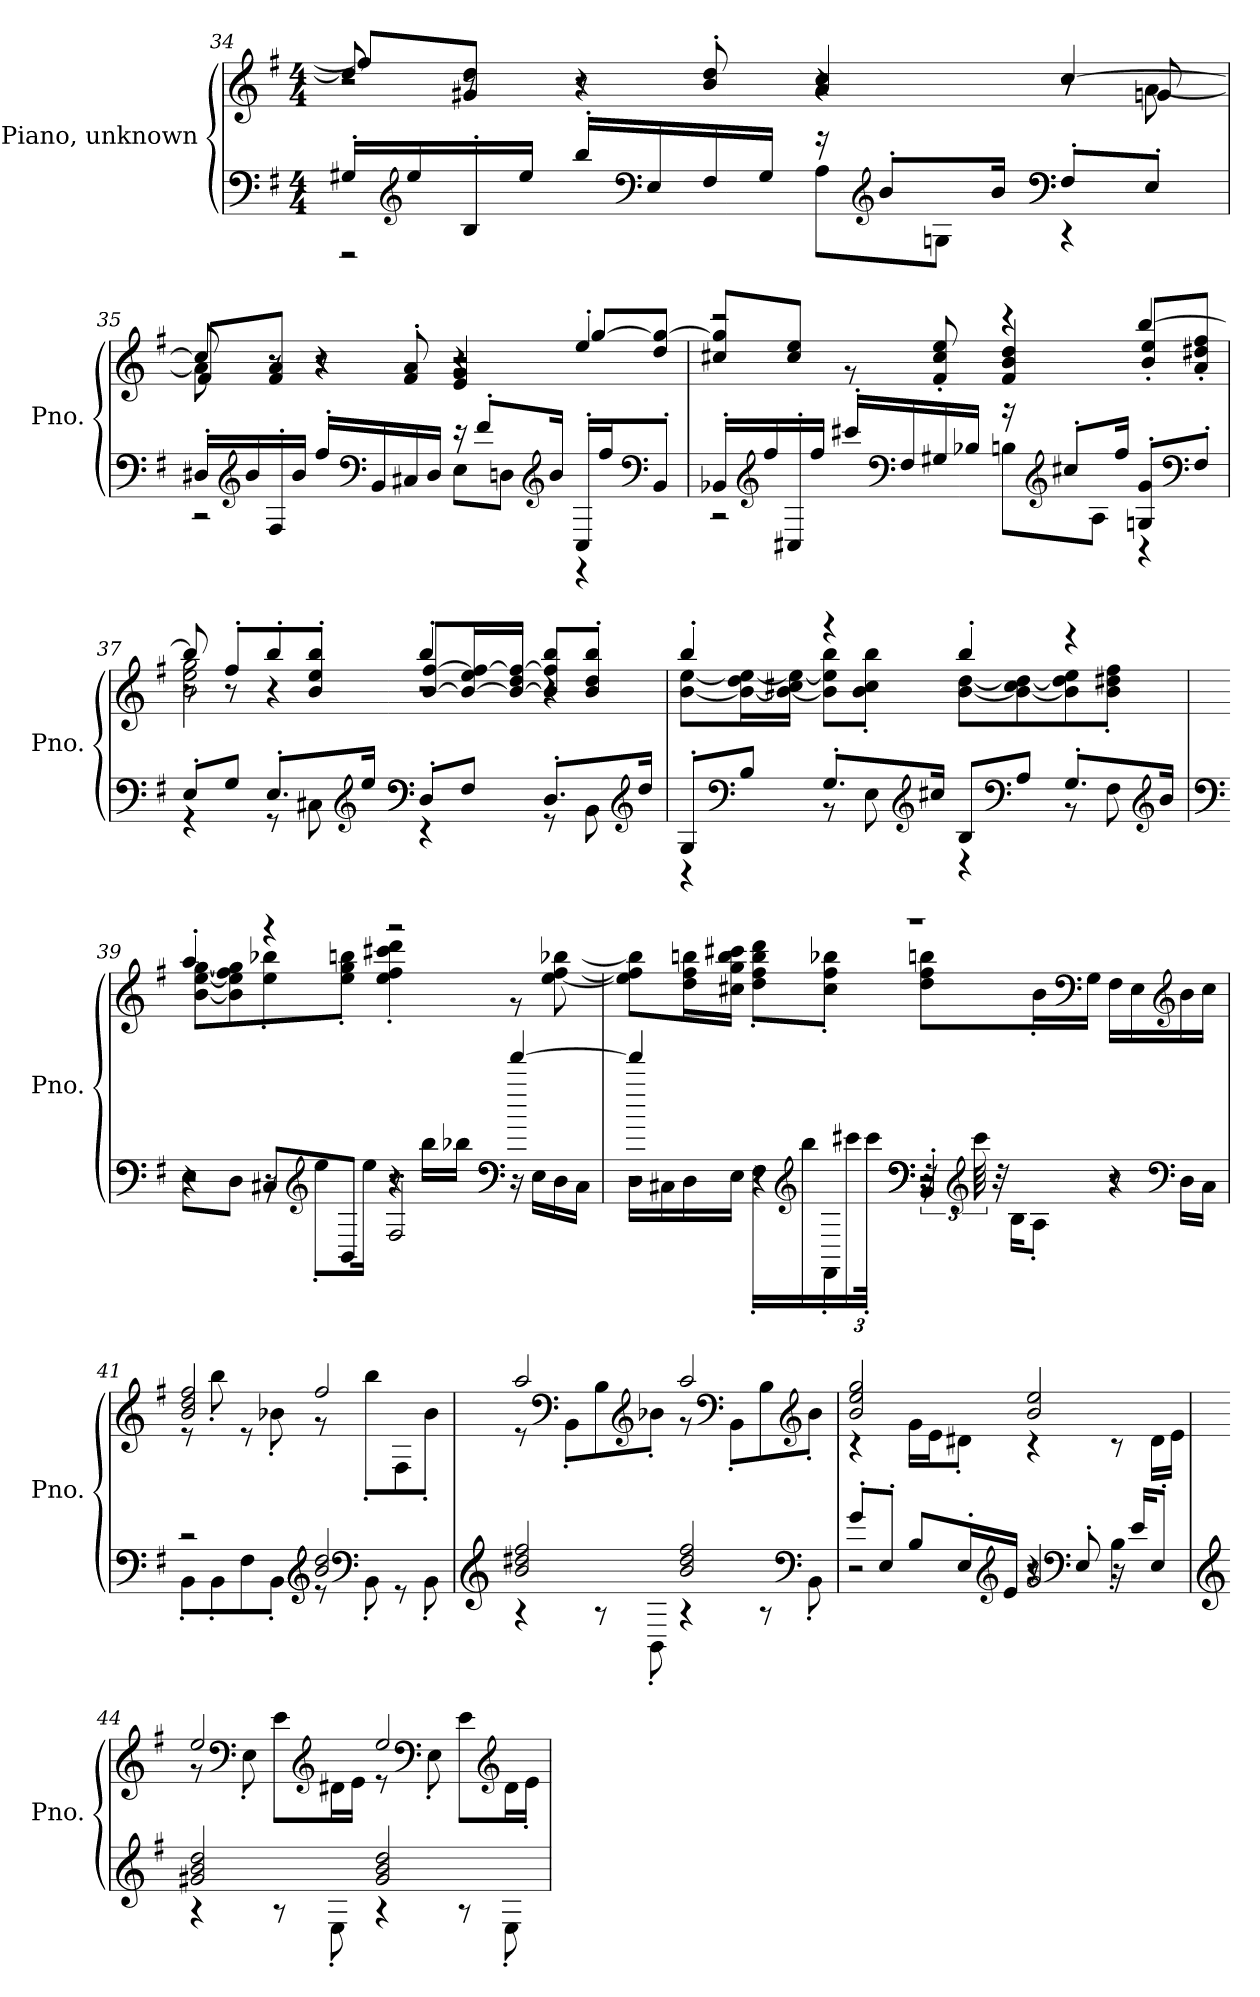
**kern	**kern
*part1	*part1
*staff2	*staff1
*I"Piano, unknown	*
*I'Pno.	*
*clefF4	*clefG2
*k[f#]	*k[f#]
*M4/4	*M4/4
=34	=34
*^	*^
*	*	*	*^
16G#X'/LL	2r	8dd/]	2r	8ff/L]
*clefG2	*	*	*	*
16ee/	.	.	.	.
16B'/	.	8r	.	8g#X/ 8dd/J
16ee/JJ	.	.	.	.
16bb'/LL	.	4r	.	8r
*clefF4	*	*	*	*
16E/	.	.	.	.
16F#/	.	.	.	8b/' 8dd/'
16G#/JJ	.	.	.	.
16r	8A\L	4r	4r	4a/ 4cc/
*clefG2	*	*	*	*
8b'/L	.	.	.	.
.	8Gn\J	.	.	.
16b/Jk	.	.	.	.
*clefF4	*	*	*	*
8F#'/L	4r	[4cc/	8r	8r
8E'/J	.	.	[8a\	8gn/
!!LO:LB:g=z	!!	!!
=35	=35	=35	=35	=35
16D#X'/LL	2r	8cc/]	8a\]	8f#/L
*clefG2	*	*	*	*
16b/	.	.	.	.
16F#'/	.	8r	8r	8f#/ 8a/J
16b/JJ	.	.	.	.
16ff#'/LL	.	4r	4r	8r
*clefF4	*	*	*	*
16BB/	.	.	.	.
16C#X/	.	.	.	8f#/' 8a/'
16D#/JJ	.	.	.	.
16r	8E\L	4r	2r	4e/ 4g/
8f#'/L	.	.	.	.
.	8Dn\J	.	.	.
*clefG2	*	*	*	*
16b/Jk	.	.	.	.
16C#'/LL	4r	4ee'/	.	[8gg/L
16ff#/J	.	.	.	.
*clefF4	*	*	*	*
8BB'/J	.	.	.	8dd/ 8gg/_J
*	*	*	*v	*v
!!LO:LB:g=z
=36	=36	=36	=36
16BB-X'/LL	2r	2r	8cc#X/ 8gg/]L
*clefG2	*	*	*
16ff#/	.	.	.
16C#X'/	.	.	8cc#/ 8ee/J
16ff#/JJ	.	.	.
16ccc#X'/LL	.	.	8r
*clefF4	*	*	*
16F#/	.	.	.
16G#X/	.	.	8f#/' 8cc#/' 8ee/'
16B-X/JJ	.	.	.
16r	8Bn\L	4r	4f#/ 4b/ 4dd/
*clefG2	*	*	*
8cc#X'/L	.	.	.
.	8A\J	.	.
16ff#/Jk	.	.	.
8Gn/' 8g/'L	4r	[4bb/	8b/' 8ee/'L
*clefF4	*	*	*
8F#'/J	.	.	8a/' 8dd#X/' 8ff#/'J
!!LO:PB:g=z
=37	=37	=37	=37
*	*	*	*^
8E'/L	4r	8bb/]	2b\ 2ee\ 2gg\	8r
8G/J	.	8r	.	8ff#'/L
8.E'/L	8r	4r	.	8bb'/
.	8C#X\	.	.	8b/' 8ee/' 8bb/'J
*clefG2	*	*	*	*
16ee/Jk	.	.	.	.
*clefF4	*	*	*	*
8D'/L	4r	4bb'/	2r	[8b/ [8ff#/L
8F#/J	.	.	.	16b/_ 16ee/ 16ff#/_L
.	.	.	.	16b/_ 16dd/ 16ff#/_JJ
8.D'/L	8r	4r	.	8b/] 8ff#/] 8bb/L
.	8BB\	.	.	8b/' 8dd/' 8bb/'J
*clefG2	*	*	*	*
16dd/Jk	.	.	.	.
*	*	*	*v	*v
=38	=38	=38	=38
8G'/L	4r	4bb'/	[8b\ [8ee\L
*clefF4	*	*	*
8B/J	.	.	16b\_ 16dd\ 16ee\_L
.	.	.	16b\_ 16cc#X\ 16ee\_JJ
8.G'/L	8r	4r	8b\] 8ee\] 8bb\L
.	8E\	.	8b\' 8cc#\' 8bb\'J
*clefG2	*	*	*
16cc#X/Jk	.	.	.
8B/L	4r	4bb'/	[8b\ [8dd\L
*clefF4	*	*	*
8A/J	.	.	8b\_ 8cc#\ 8dd\_
8.G'/L	8r	4r	8b\] 8dd\] 8ee\
.	8F#\	.	8b\' 8dd#X\' 8ff#\'J
*clefG2	*	*	*
16b/Jk	.	.	.
*v	*v	*	*
!!LO:LB:g=z	!!
=39	=39	=39
*clefF4	*	*
*^	*	*
*	*^	*	*
2r	8E\L	4r	4aa'/	[8b\ [8ee\ [8gg\L
.	8D\J	.	.	8b\] 8ee\] 8ff#\ 8gg\]
.	16r	8C#X/L	4r	8ee\' 8bb-X\'
*clefG2	*	*	*	*
.	8ee'\L	.	.	.
.	.	8BB/J	.	8ee\' 8gg\' 8bbn\'J
.	16ee\Jk	.	.	.
4r	8r	2F#'/	2r	4ee\' 4ff#\' 4ccc#X\' 4ddd\'
.	16bb\LL	.	.	.
.	16bb-X\JJ	.	.	.
*clefF4	*	*	*	*
[4fff#/	16r	.	.	8r
.	16E\LL	.	.	.
.	16D\	.	.	[8ee\ [8ff#\ [8bb-X\
.	16C#\JJ	.	.	.
!!LO:LB:g=z	!!
=40	=40	=40	=40	=40
4fff#/]	16D\LL	2r	1r	8ee\] 8ff#\] 8bb-\]L
.	16C#X\	.	.	.
.	16D\	.	.	16dd\ 16ff#\ 16bbn\L
.	16E\JJ	.	.	16cc#X\ 16gg\ 16bb\ 16ccc#X\JJ
4r	16F#'\LL	.	.	8dd\' 8ff#\' 8bb\' 8ddd\'L
*clefG2	*	*	*	*
.	16bb\	.	.	.
.	16FF#'\	.	.	8cc#\' 8ff#\' 8bb-X\'J
*	*Xbrackettup	*	*	*
.	24ccc#X\	.	.	.
.	48ccc#'\JJk	.	.	.
*clefF4	*	*	*	*
*	*brackettup	*	*	*
2r	48r	4BB'/	.	8dd\ 8ff#\ 8bbn\L
*clefG2	*	*	*	*
.	96ccc#\	.	.	.
.	32r	.	.	.
.	16B\KL	.	.	.
.	8A'\J	.	.	16b'\L
*	*	*	*clefF4	*
.	.	.	.	16G\JJ
.	8r	4r	.	16F#\LL
.	.	.	.	16E\
*clefF4	*	*	*clefG2	*
.	16D\LL	.	.	16b\
.	16C#\JJ	.	.	16cc#\JJ
*	*v	*v	*	*
=41	=41	=41	=41
2r	8BB'\L	2b/ 2dd/ 2ff#/	8r
.	8BB'\	.	8bb'\
.	8F#\	.	8r
.	8BB'\J	.	8b-X'\
*clefG2	*	*	*
2b/ 2dd/	8r	2ff#/	8r
*clefF4	*	*	*
.	8BB'\	.	8bb'\L
.	8r	.	8F#\
.	8BB'\	.	8b-'\J
!!LO:LB:g=z	!!
=42	=42	=42	=42
*clefG2	*	*	*
2b/ 2dd#X/ 2ff#/	4r	2aa/	8r
*	*	*clefF4	*
.	.	.	8BB'\L
.	8r	.	8B\
*	*	*clefG2	*
.	8BB'\	.	8b-X'\J
2b/ 2dd#/ 2ff#/	4r	2aa/	8r
*	*	*clefF4	*
.	.	.	8BB'\L
.	8r	.	8B\
*clefF4	*	*clefG2	*
.	8BB'\	.	8b-'\J
=43	=43	=43	=43
*	*^	*	*
2r	2r	8g'/L	2b/ 2ee/ 2gg/	4r
.	.	8E'/J	.	.
.	.	8B/L	.	16g\LL
.	.	.	.	16e\J
.	.	16E'/L	.	8d#X'\J
*clefG2	*	*	*	*
.	.	16e/JJ	.	.
2g/	4r	8r	2b/ 2ee/	4r
*clefF4	*	*	*	*
.	.	8E'/	.	.
.	4B'\	16r	.	8r
.	.	16e/KL	.	.
.	.	8E'/J	.	16d#\LL
.	.	.	.	16e\JJ
*v	*v	*v	*	*
!!LO:LB:g=z	!!
=44	=44	=44
*clefG2	*	*
*^	*	*
2g#X/ 2b/ 2dd/	4r	2ee/	8r
*	*	*clefF4	*
.	.	.	8E'\
.	8r	.	8e\L
*	*	*clefG2	*
.	8E'\	.	16d#X\L
.	.	.	16e\JJ
2g#/ 2b/ 2dd/	4r	2ee/	8r
*	*	*clefF4	*
.	.	.	8E'\
.	8r	.	8e\L
*	*	*clefG2	*
.	8E'\	.	16d#\L
.	.	.	16e'\JJ
*v	*v	*	*
*	*v	*v
=	=
*-	*-
